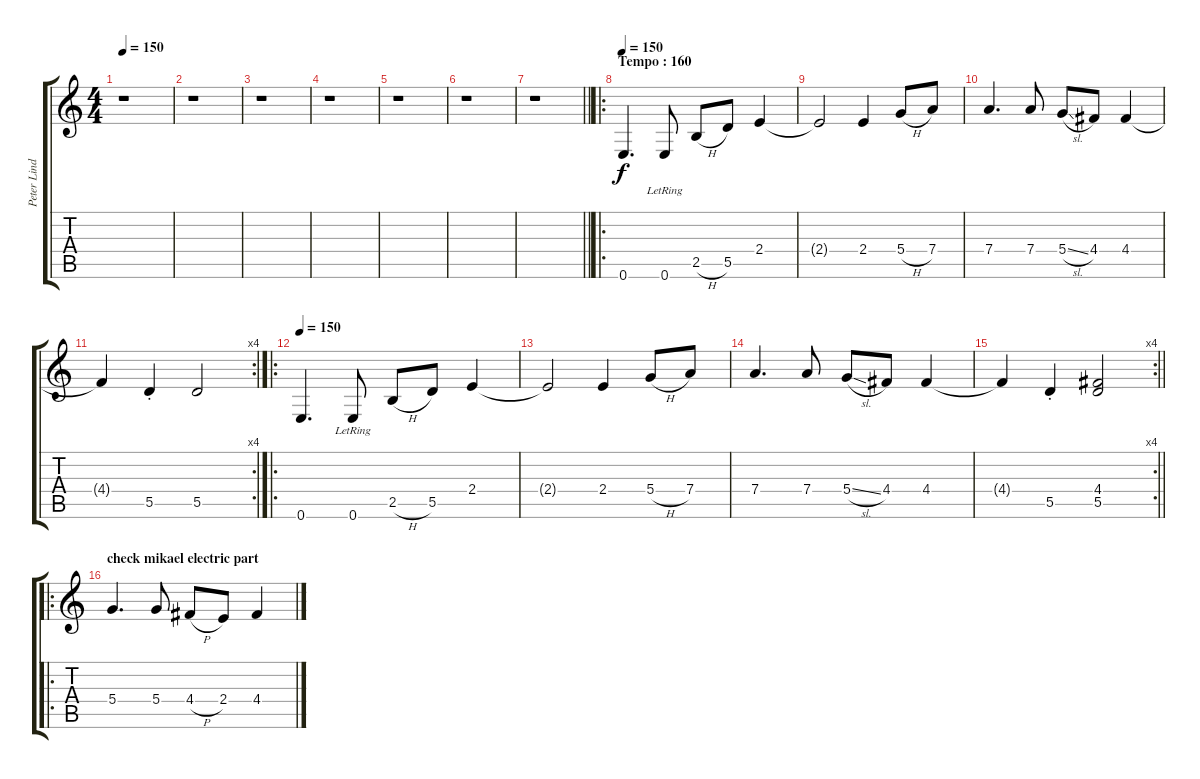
\track ("Peter Lindgren" "Peter Lind") {instrument distortionguitar}
\staff {score tabs}
\tuning (E4 B3 G3 D3 A2 E2) {hide}
\ts (4 4)
\tempo 150
\clef g2
\ks c
r.1{dy f} |
r.1 |
r.1 |
r.1 |
r.1 |
r.1 |
\barLineRight lightlight
r.1 |
\ro
\section ("" "Tempo : 160")
\tempo 150
0.6.4{d volume 16 instrument distortionguitar} 0.6{lr}.8 2.5{h}.8 5.5.8 2.4.4 |
2.4{t}.2 2.4.4 5.4{h}.8 7.4.8 |
7.4.4{d} 7.4.8 5.4{sl}.8 4.4.8 4.4.4 |
\rc 4
4.4{t}.4 5.5{st}.4 5.5.2 |
\ro
\tempo 150
0.6.4{d volume 16 instrument distortionguitar} 0.6{lr}.8 2.5{h}.8 5.5.8 2.4.4 |
2.4{t}.2 2.4.4 5.4{h}.8 7.4.8 |
7.4.4{d} 7.4.8 5.4{sl}.8 4.4.8 4.4.4 |
\rc 4
\barLineRight lightlight
4.4{t}.4 5.5{st}.4 (4.4 5.5).2 |
\ro
\section ("" "check mikael electric part")
5.4.4{d} 5.4.8 4.4{h}.8 2.4.8 4.4.4
